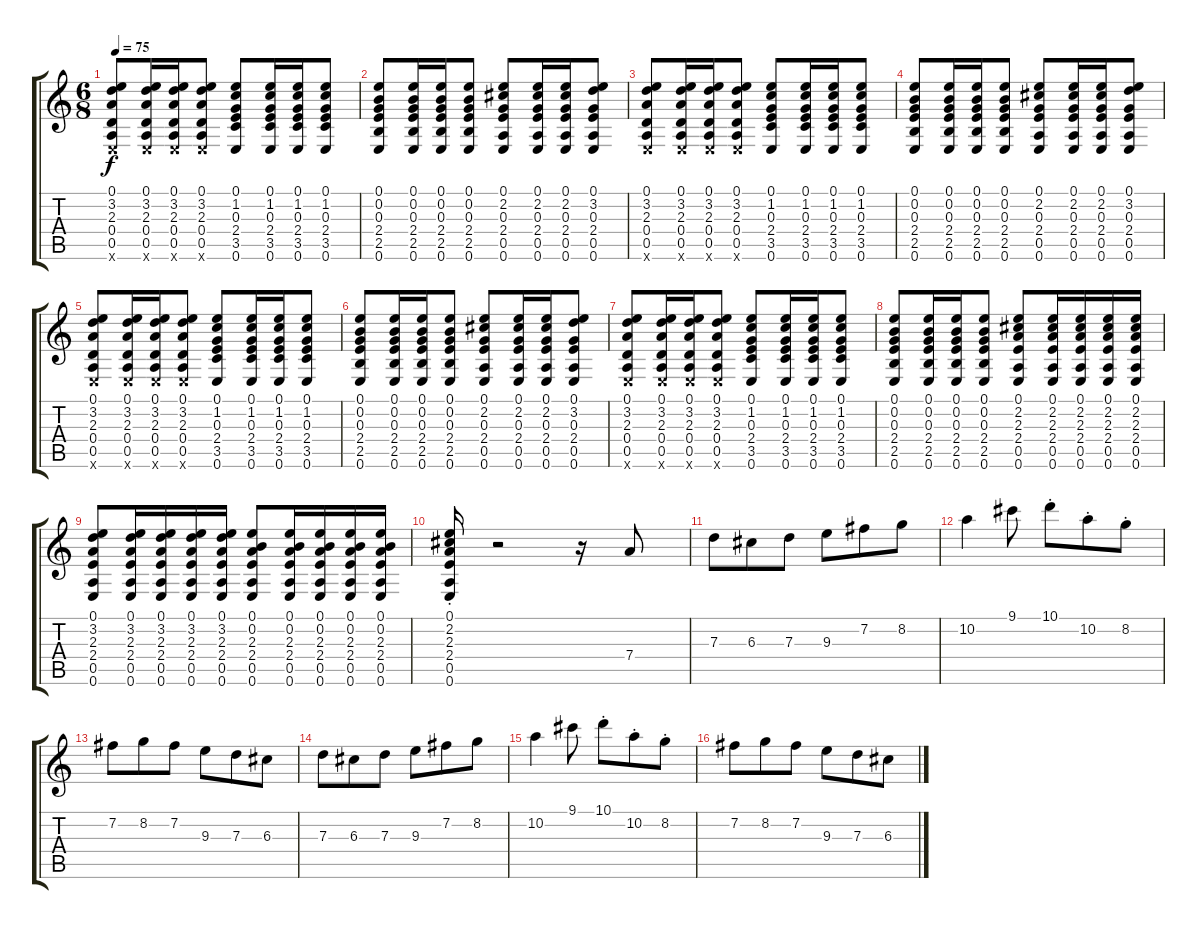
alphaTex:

\track "" {instrument acousticguitarsteel}
\staff {score tabs}
\tuning (E4 B3 G3 D3 A2 E2) {hide}
\ts (6 8)
\tempo 75
\clef g2
\ks c
(0.1 3.2 2.3 0.4 0.5 0.6{x}).8{dy f} (0.1 3.2 2.3 0.4 0.5 0.6{x}).16 (0.1 3.2 2.3 0.4 0.5 0.6{x}).16 (0.1 3.2 2.3 0.4 0.5 0.6{x}).8 (0.1 1.2 0.3 2.4 3.5 0.6).8 (0.1 1.2 0.3 2.4 3.5 0.6).16 (0.1 1.2 0.3 2.4 3.5 0.6).16 (0.1 1.2 0.3 2.4 3.5 0.6).8 |
(0.1 0.2 0.3 2.4 2.5 0.6).8 (0.1 0.2 0.3 2.4 2.5 0.6).16 (0.1 0.2 0.3 2.4 2.5 0.6).16 (0.1 0.2 0.3 2.4 2.5 0.6).8 (0.1 2.2 0.3 2.4 0.5 0.6).8 (0.1 2.2 0.3 2.4 0.5 0.6).16 (0.1 2.2 0.3 2.4 0.5 0.6).16 (0.1 3.2 0.3 2.4 0.5 0.6).8 |
(0.1 3.2 2.3 0.4 0.5 0.6{x}).8 (0.1 3.2 2.3 0.4 0.5 0.6{x}).16 (0.1 3.2 2.3 0.4 0.5 0.6{x}).16 (0.1 3.2 2.3 0.4 0.5 0.6{x}).8 (0.1 1.2 0.3 2.4 3.5 0.6).8 (0.1 1.2 0.3 2.4 3.5 0.6).16 (0.1 1.2 0.3 2.4 3.5 0.6).16 (0.1 1.2 0.3 2.4 3.5 0.6).8 |
(0.1 0.2 0.3 2.4 2.5 0.6).8 (0.1 0.2 0.3 2.4 2.5 0.6).16 (0.1 0.2 0.3 2.4 2.5 0.6).16 (0.1 0.2 0.3 2.4 2.5 0.6).8 (0.1 2.2 0.3 2.4 0.5 0.6).8 (0.1 2.2 0.3 2.4 0.5 0.6).16 (0.1 2.2 0.3 2.4 0.5 0.6).16 (0.1 3.2 0.3 2.4 0.5 0.6).8 |
(0.1 3.2 2.3 0.4 0.5 0.6{x}).8 (0.1 3.2 2.3 0.4 0.5 0.6{x}).16 (0.1 3.2 2.3 0.4 0.5 0.6{x}).16 (0.1 3.2 2.3 0.4 0.5 0.6{x}).8 (0.1 1.2 0.3 2.4 3.5 0.6).8 (0.1 1.2 0.3 2.4 3.5 0.6).16 (0.1 1.2 0.3 2.4 3.5 0.6).16 (0.1 1.2 0.3 2.4 3.5 0.6).8 |
(0.1 0.2 0.3 2.4 2.5 0.6).8 (0.1 0.2 0.3 2.4 2.5 0.6).16 (0.1 0.2 0.3 2.4 2.5 0.6).16 (0.1 0.2 0.3 2.4 2.5 0.6).8 (0.1 2.2 0.3 2.4 0.5 0.6).8 (0.1 2.2 0.3 2.4 0.5 0.6).16 (0.1 2.2 0.3 2.4 0.5 0.6).16 (0.1 3.2 0.3 2.4 0.5 0.6).8 |
(0.1 3.2 2.3 0.4 0.5 0.6{x}).8 (0.1 3.2 2.3 0.4 0.5 0.6{x}).16 (0.1 3.2 2.3 0.4 0.5 0.6{x}).16 (0.1 3.2 2.3 0.4 0.5 0.6{x}).8 (0.1 1.2 0.3 2.4 3.5 0.6).8 (0.1 1.2 0.3 2.4 3.5 0.6).16 (0.1 1.2 0.3 2.4 3.5 0.6).16 (0.1 1.2 0.3 2.4 3.5 0.6).8 |
(0.1 0.2 0.3 2.4 2.5 0.6).8 (0.1 0.2 0.3 2.4 2.5 0.6).16 (0.1 0.2 0.3 2.4 2.5 0.6).16 (0.1 0.2 0.3 2.4 2.5 0.6).8 (0.1 2.2 2.3 2.4 0.5 0.6).8 (0.1 2.2 2.3 2.4 0.5 0.6).16 (0.1 2.2 2.3 2.4 0.5 0.6).16 (0.1 2.2 2.3 2.4 0.5 0.6).16 (0.1 2.2 2.3 2.4 0.5 0.6).16 |
(0.1 3.2 2.3 2.4 0.5 0.6).8 (0.1 3.2 2.3 2.4 0.5 0.6).16 (0.1 3.2 2.3 2.4 0.5 0.6).16 (0.1 3.2 2.3 2.4 0.5 0.6).16 (0.1 3.2 2.3 2.4 0.5 0.6).16 (0.1 0.2 2.3 2.4 0.5 0.6).8 (0.1 0.2 2.3 2.4 0.5 0.6).16 (0.1 0.2 2.3 2.4 0.5 0.6).16 (0.1 0.2 2.3 2.4 0.5 0.6).16 (0.1 0.2 2.3 2.4 0.5 0.6).16 |
(0.1{st} 2.2 2.3 2.4 0.5 0.6).16 r.2 r.16 7.4.8 |
7.3.8 6.3.8 7.3.8 9.3.8 7.2.8 8.2.8 |
10.2.4 9.1.8 10.1{st}.8 10.2{st}.8 8.2{st}.8 |
7.2.8 8.2.8 7.2.8 9.3.8 7.3.8 6.3.8 |
7.3.8 6.3.8 7.3.8 9.3.8 7.2.8 8.2.8 |
10.2.4 9.1.8 10.1{st}.8 10.2{st}.8 8.2{st}.8 |
7.2.8 8.2.8 7.2.8 9.3.8 7.3.8 6.3.8
